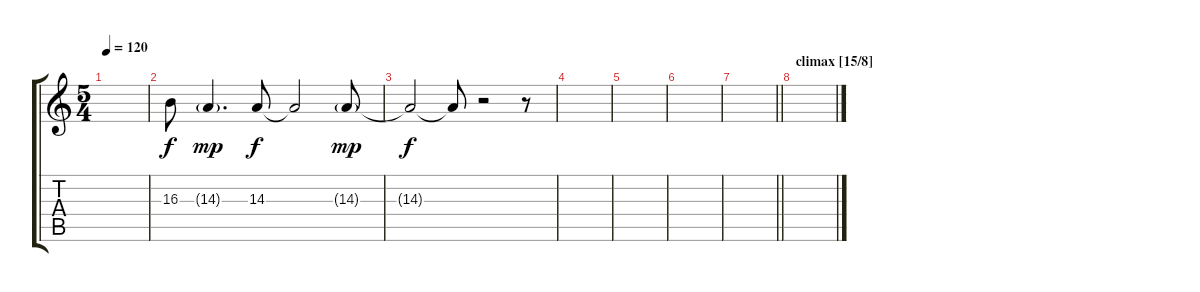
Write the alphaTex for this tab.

\track "" {instrument vibraphone}
\staff {score tabs}
\tuning (E4 B3 G3 D3 A2 E2) {hide}
\ts (5 4)
\tempo 120
\clef g2
\ks c
|
16.3.8 14.3{g}.4{d dy mp} 14.3.8{dy f} 14.3{t}.2 14.3{g}.8{dy mp} |
14.3{t}.2{dy f} 14.3{t}.8 r.2 r.8 |
|
|
|
\barLineRight lightlight
|
\section ("" "climax [15/8]")
